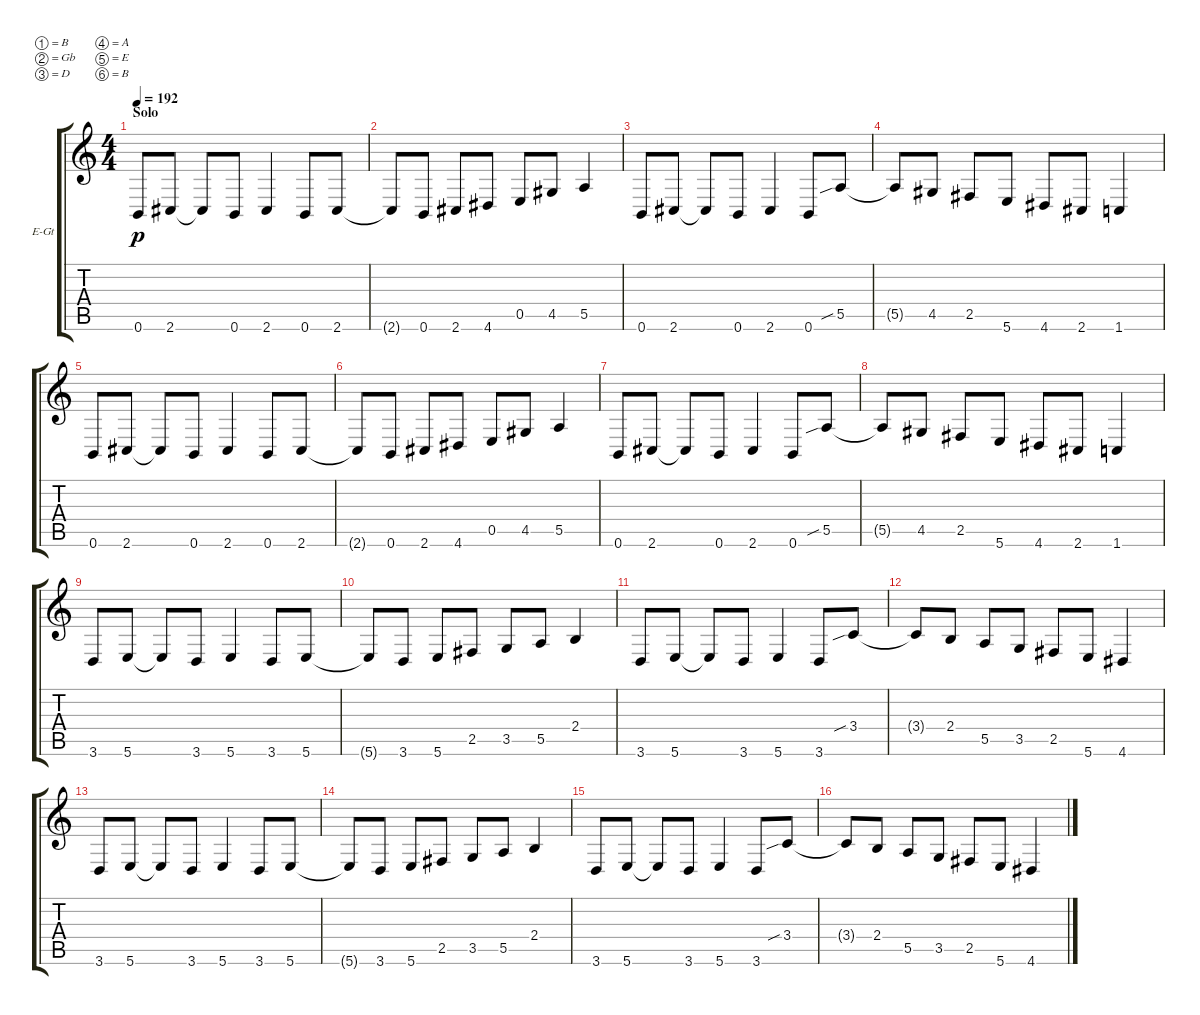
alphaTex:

\bracketExtendMode groupsimilarinstruments
\firstSystemTrackNameOrientation horizontal
\otherSystemsTrackNameOrientation horizontal
\track ("Electric Guitar 1" "E-Gt") {instrument distortionguitar}
\staff {score tabs}
\tuning (B3 Gb3 D3 A2 E2 B1)
\ts (4 4)
\section ("" "Solo")
\tempo 192
\clef g2
\ks c
0.6.8{dy p} 2.6.8 2.6{t}.8 0.6.8 2.6.4 0.6.8 2.6.8 |
2.6{t}.8 0.6.8 2.6.8 4.6.8 0.5.8 4.5.8 5.5.4 |
0.6.8 2.6.8 2.6{t}.8 0.6.8 2.6.4 0.6.8 5.5{sib}.8 |
5.5{t}.8 4.5.8 2.5.8 5.6.8 4.6.8 2.6.8 1.6.4 |
0.6.8 2.6.8 2.6{t}.8 0.6.8 2.6.4 0.6.8 2.6.8 |
2.6{t}.8 0.6.8 2.6.8 4.6.8 0.5.8 4.5.8 5.5.4 |
0.6.8 2.6.8 2.6{t}.8 0.6.8 2.6.4 0.6.8 5.5{sib}.8 |
5.5{t}.8 4.5.8 2.5.8 5.6.8 4.6.8 2.6.8 1.6.4 |
3.6.8 5.6.8 5.6{t}.8 3.6.8 5.6.4 3.6.8 5.6.8 |
5.6{t}.8 3.6.8 5.6.8 2.5.8 3.5.8 5.5.8 2.4.4 |
3.6.8 5.6.8 5.6{t}.8 3.6.8 5.6.4 3.6.8 3.4{sib}.8 |
3.4{t}.8 2.4.8 5.5.8 3.5.8 2.5.8 5.6.8 4.6.4 |
3.6.8 5.6.8 5.6{t}.8 3.6.8 5.6.4 3.6.8 5.6.8 |
5.6{t}.8 3.6.8 5.6.8 2.5.8 3.5.8 5.5.8 2.4.4 |
3.6.8 5.6.8 5.6{t}.8 3.6.8 5.6.4 3.6.8 3.4{sib}.8 |
3.4{t}.8 2.4.8 5.5.8 3.5.8 2.5.8 5.6.8 4.6.4
